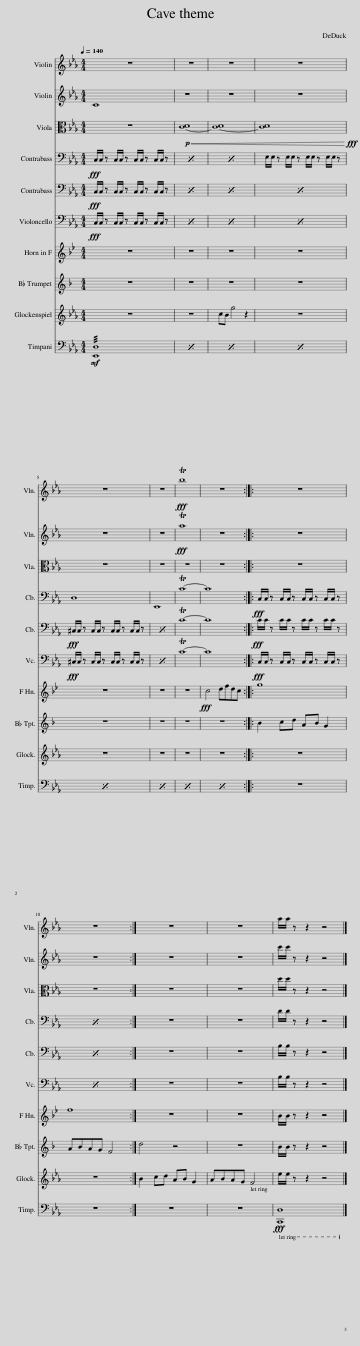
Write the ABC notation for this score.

X:1
%%score 1 2 3 4 5 6 7 8 9 10
L:1/8
Q:1/4=140
M:4/4
I:linebreak $
K:Eb
V:1 treble
V:2 treble
V:3 alto
V:4 bass transpose=-12
V:5 bass transpose=-12
V:6 bass
V:7 treble transpose=-7
V:8 treble transpose=-2
V:9 treble transpose=24
V:10 bass
V:1
 z8 | z8 | z8 | z8 |$ z8 | %5
 z8 |!fff! Tb8 | z8 :: z8 |$ z8 :| %10
 z8 | z8 | a/a/ z z2 z4 |] %13
V:2
 C8 | z8 | z8 | z8 |$ z8 | %5
 z8 |!fff! Ta8 | z8 :: z8 |$ z8 :| %10
 z8 | z8 | c'/c'/ z z2 z4 |] %13
V:3
 z8 |!p!!<(! [C-D]8!<)!!fff! | [C-D]8 | [CD]8 |$ z8 | %5
 z8 | z8 | z8 :: z8 |$ z8 :| %10
 z8 | z8 | d/d/ z z2 z4 |] %13
V:4
!fff! C,/C,/ z C,/C,/ z C,/C,/ z C,/C,/ z | x8 | x8 | E,/E,/ z E,/E,/ z E,/E,/ z E,/E,/ z |$ D,8 | %5
 E,,8 | TC8- | C8 ::!fff! C,/C,/ z C,/C,/ z C,/C,/ z C,/C,/ z |$ x8 :| %10
 z8 | z8 | D/D/ z z2 z4 |] %13
V:5
!fff! C,/C,/ z C,/C,/ z C,/C,/ z C,/C,/ z | x8 | x8 | x8 |$!fff! ^C,/C,/ z C,/C,/ z C,/C,/ z C,/C,/ z | %5
 x8 | TC8- | C8 ::!fff! C/C/ z C/C/ z C/C/ z C/C/ z |$ x8 :| %10
 z8 | z8 | B,/B,/ z z2 z4 |] %13
V:6
!fff! C,/C,/ z C,/C,/ z C,/C,/ z C,/C,/ z | x8 | x8 | x8 |$!fff! ^C,/C,/ z C,/C,/ z C,/C,/ z C,/C,/ z | %5
 x8 | TC8- | C8 ::!fff! C,/C,/ z C,/C,/ z C,/C,/ z C,/C,/ z |$ x8 :| %10
 z8 | z8 | B,/B,/ z z2 z4 |] %13
V:7
[K:Bb] z8 | z8 | z8 | z8 |$ z8 | %5
 z8 | z8 |!fff! c4 dfdc :: g8 |$ f8 :| %10
 z8 | z8 | B/B/ z z2 z4 |] %13
V:8
[K:F] z8 | z8 | z8 | z8 |$ z8 | %5
 z8 | z8 | z8 :: B2 cd AB G2 |$ ABAG F4 :| %10
 d4 z4 | z8 | B/B/ z z2 z4 |] %13
V:9
 z8 | z8 | cB g4 z2 | z8 |$ z8 | %5
 z8 | z8 | z8 :: z8 |$ z8 :| %10
 B2 cd AB G2 | ABAG F4 | e/e/ z z2 z4 |] %13
V:10
!mf! !///![E,,D,]8 | x8 | x8 | x8 |$ x8 | %5
 x8 | x8 | x8 :: z8 |$ z8 :| %10
 z8 | z8 |!fff! [C,,D,]8 |] %13
